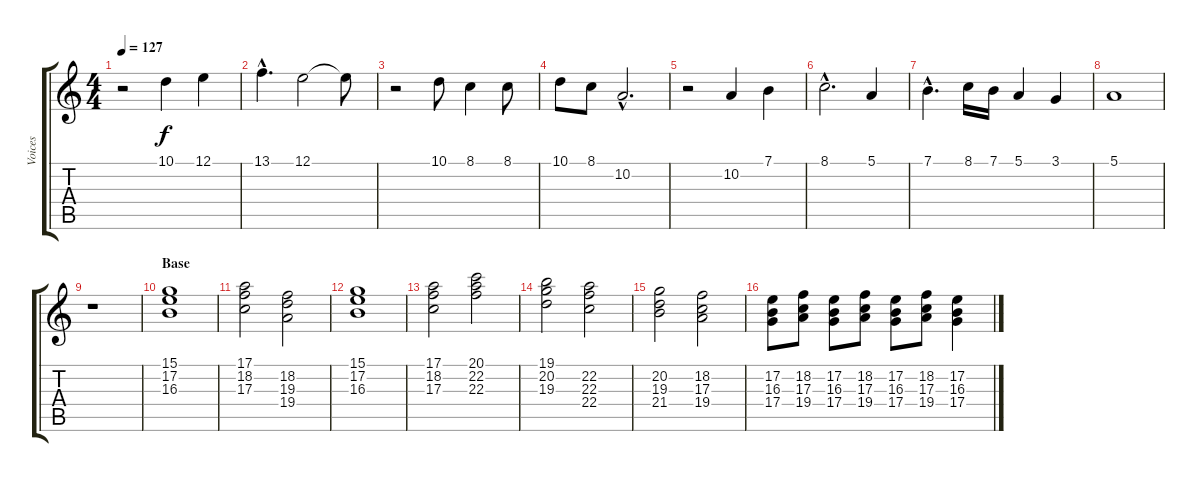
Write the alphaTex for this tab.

\track ("Voices" "Voices") {instrument lead6voice}
\staff {score tabs}
\tuning (E4 B3 G3 D3 A2 E2) {hide}
\ts (4 4)
\tempo 127
\clef g2
\ks c
r.2{dy f} 10.1.4 12.1.4 |
13.1{hac}.4{d} 12.1.2 12.1{t}.8 |
r.2 10.1.8 8.1.4 8.1.8 |
10.1.8 8.1.8 10.2{hac}.2{d} |
r.2 10.2.4 7.1.4 |
8.1{hac}.2{d} 5.1.4 |
7.1{hac}.4{d} 8.1.16 7.1.16 5.1.4 3.1.4 |
5.1.1 |
r.1 |
\section ("" "Base")
(15.1 17.2 16.3).1 |
(17.1 18.2 17.3).2 (18.2 19.3 19.4).2 |
(15.1 17.2 16.3).1 |
(17.1 18.2 17.3).2 (20.1 22.2 22.3).2 |
(19.1 20.2 19.3).2 (22.2 22.3 22.4).2 |
(20.2 19.3 21.4).2 (18.2 17.3 19.4).2 |
(17.2 16.3 17.4).8 (18.2 17.3 19.4).8 (17.2 16.3 17.4).8 (18.2 17.3 19.4).8 (17.2 16.3 17.4).8 (18.2 17.3 19.4).8 (17.2 16.3 17.4).4
